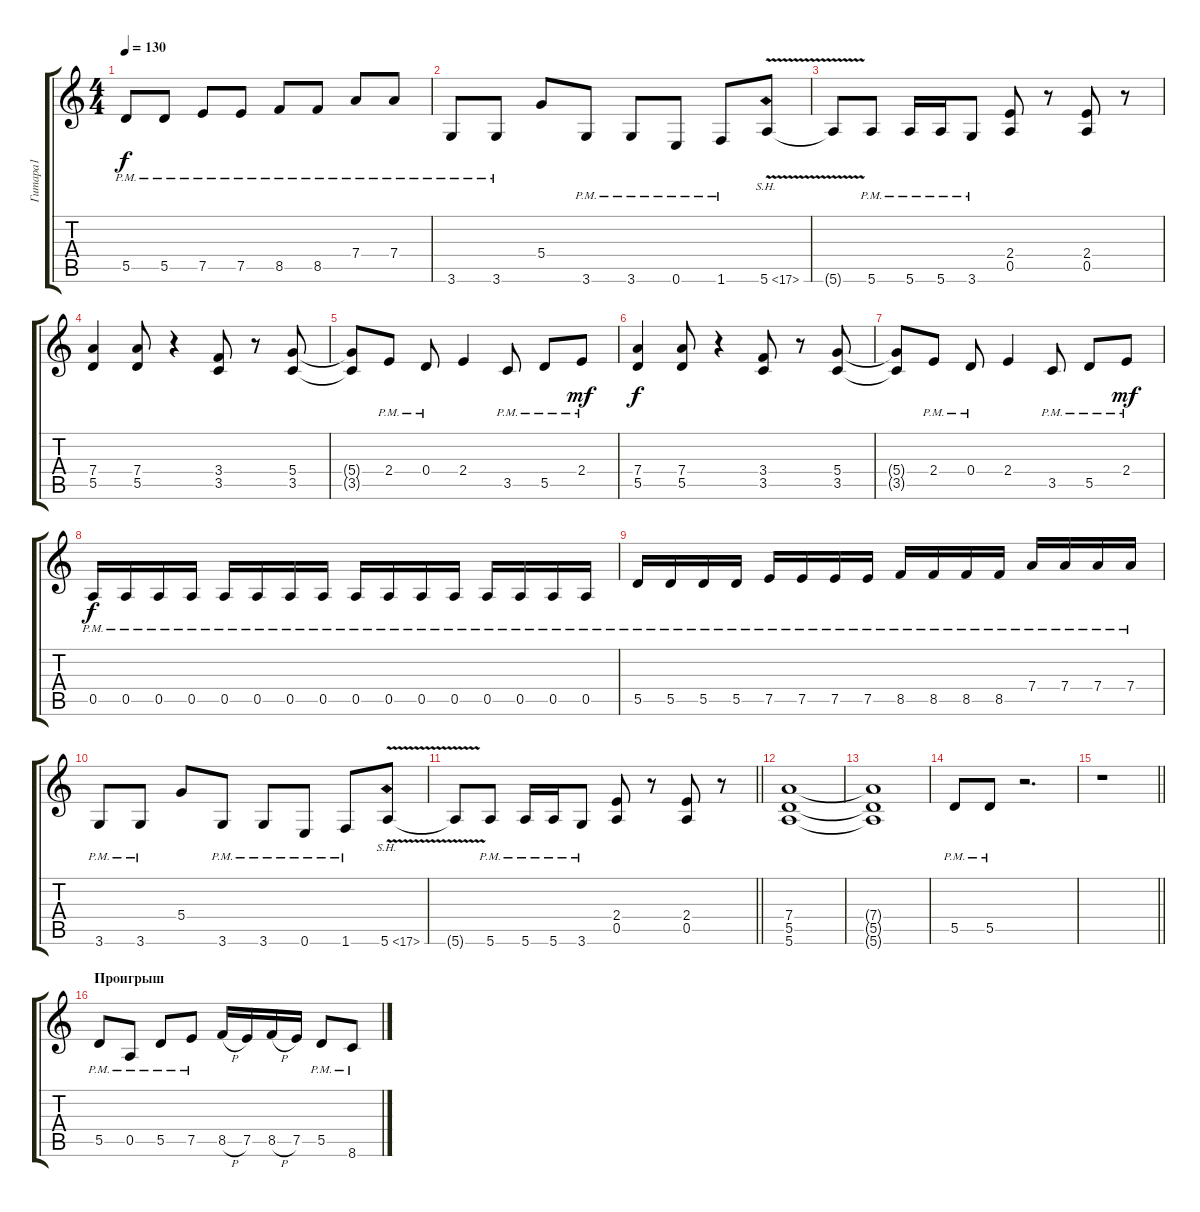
\track ("Гитара1" "Гитара1") {instrument distortionguitar}
\staff {score tabs}
\tuning (E4 B3 G3 D3 A2 E2) {hide}
\ts (4 4)
\tempo 130
\clef g2
\ks c
5.5{pm}.8{dy f} 5.5{pm}.8 7.5{pm}.8 7.5{pm}.8 8.5{pm}.8 8.5{pm}.8 7.4{pm}.8 7.4{pm}.8 |
3.6{pm}.8 3.6{pm}.8 5.4.8 3.6{pm}.8 3.6{pm}.8 0.6{pm}.8 1.6{pm}.8 5.6{sh 12 v}.8 |
5.6{t}.8 5.6{pm}.8 5.6{pm}.16 5.6{pm}.16 3.6{pm}.8 (2.4 0.5).8 r.8 (2.4 0.5).8 r.8 |
(7.4 5.5).4 (7.4 5.5).8 r.4 (3.4 3.5).8 r.8 (5.4 3.5).8 |
(5.4{t} 3.5{t}).8 2.4{pm}.8 0.4{pm}.8 2.4.4 3.5{pm}.8 5.5{pm}.8 2.4{pm}.8{dy mf} |
(7.4 5.5).4{dy f} (7.4 5.5).8 r.4 (3.4 3.5).8 r.8 (5.4 3.5).8 |
(5.4{t} 3.5{t}).8 2.4{pm}.8 0.4{pm}.8 2.4.4 3.5{pm}.8 5.5{pm}.8 2.4{pm}.8{dy mf} |
0.5{pm}.16{dy f} 0.5{pm}.16 0.5{pm}.16 0.5{pm}.16 0.5{pm}.16 0.5{pm}.16 0.5{pm}.16 0.5{pm}.16 0.5{pm}.16 0.5{pm}.16 0.5{pm}.16 0.5{pm}.16 0.5{pm}.16 0.5{pm}.16 0.5{pm}.16 0.5{pm}.16 |
5.5{pm}.16 5.5{pm}.16 5.5{pm}.16 5.5{pm}.16 7.5{pm}.16 7.5{pm}.16 7.5{pm}.16 7.5{pm}.16 8.5{pm}.16 8.5{pm}.16 8.5{pm}.16 8.5{pm}.16 7.4{pm}.16 7.4{pm}.16 7.4{pm}.16 7.4{pm}.16 |
3.6{pm}.8 3.6{pm}.8 5.4.8 3.6{pm}.8 3.6{pm}.8 0.6{pm}.8 1.6{pm}.8 5.6{sh 12 v}.8 |
\barLineRight lightlight
5.6{t}.8 5.6{pm}.8 5.6{pm}.16 5.6{pm}.16 3.6{pm}.8 (2.4 0.5).8 r.8 (2.4 0.5).8 r.8 |
(7.4 5.5 5.6).1 |
(7.4{t} 5.5{t} 5.6{t}).1 |
5.5{pm}.8 5.5{pm}.8 r.2{d} |
\barLineRight lightlight
r.1 |
\section ("" "Проигрыш")
5.5{pm}.8 0.5{pm}.8 5.5{pm}.8 7.5{pm}.8 8.5{h}.16 7.5.16 8.5{h}.16 7.5.16 5.5{pm}.8 8.6{pm}.8
